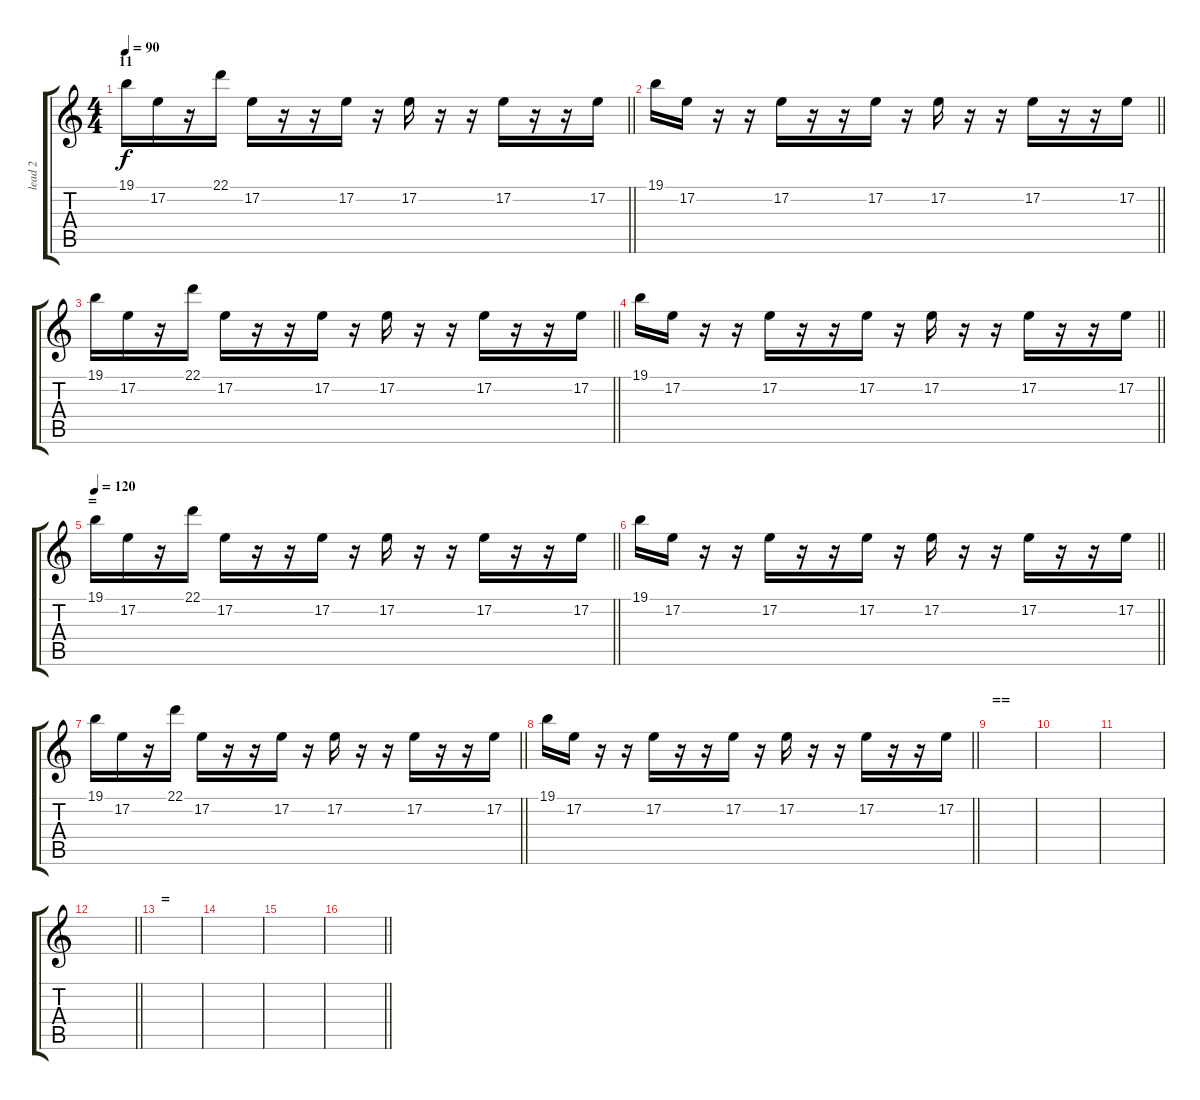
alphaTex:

\track ("lead 2" "lead 2") {instrument fx1rain}
\staff {score tabs}
\tuning (E4 B3 G3 D3 A2 E2) {hide}
\ts (4 4)
\section ("" "11")
\tempo 90
\clef g2
\barLineRight lightlight
\ks c
19.1.16{dy f} 17.2.16 r.16 22.1.16 17.2.16 r.16 r.16 17.2.16 r.16 17.2.16 r.16 r.16 17.2.16 r.16 r.16 17.2.16 |
\barLineRight lightlight
19.1.16 17.2.16 r.16 r.16 17.2.16 r.16 r.16 17.2.16 r.16 17.2.16 r.16 r.16 17.2.16 r.16 r.16 17.2.16 |
\barLineRight lightlight
19.1.16 17.2.16 r.16 22.1.16 17.2.16 r.16 r.16 17.2.16 r.16 17.2.16 r.16 r.16 17.2.16 r.16 r.16 17.2.16 |
\barLineRight lightlight
19.1.16 17.2.16 r.16 r.16 17.2.16 r.16 r.16 17.2.16 r.16 17.2.16 r.16 r.16 17.2.16 r.16 r.16 17.2.16 |
\section ("" "=")
\tempo 120
\barLineRight lightlight
19.1.16 17.2.16 r.16 22.1.16 17.2.16 r.16 r.16 17.2.16 r.16 17.2.16 r.16 r.16 17.2.16 r.16 r.16 17.2.16 |
\barLineRight lightlight
19.1.16 17.2.16 r.16 r.16 17.2.16 r.16 r.16 17.2.16 r.16 17.2.16 r.16 r.16 17.2.16 r.16 r.16 17.2.16 |
\barLineRight lightlight
19.1.16 17.2.16 r.16 22.1.16 17.2.16 r.16 r.16 17.2.16 r.16 17.2.16 r.16 r.16 17.2.16 r.16 r.16 17.2.16 |
\barLineRight lightlight
19.1.16 17.2.16 r.16 r.16 17.2.16 r.16 r.16 17.2.16 r.16 17.2.16 r.16 r.16 17.2.16 r.16 r.16 17.2.16 |
\section ("" "==")
|
|
|
\barLineRight lightlight
|
\section ("" "=")
|
|
|
\barLineRight lightlight
